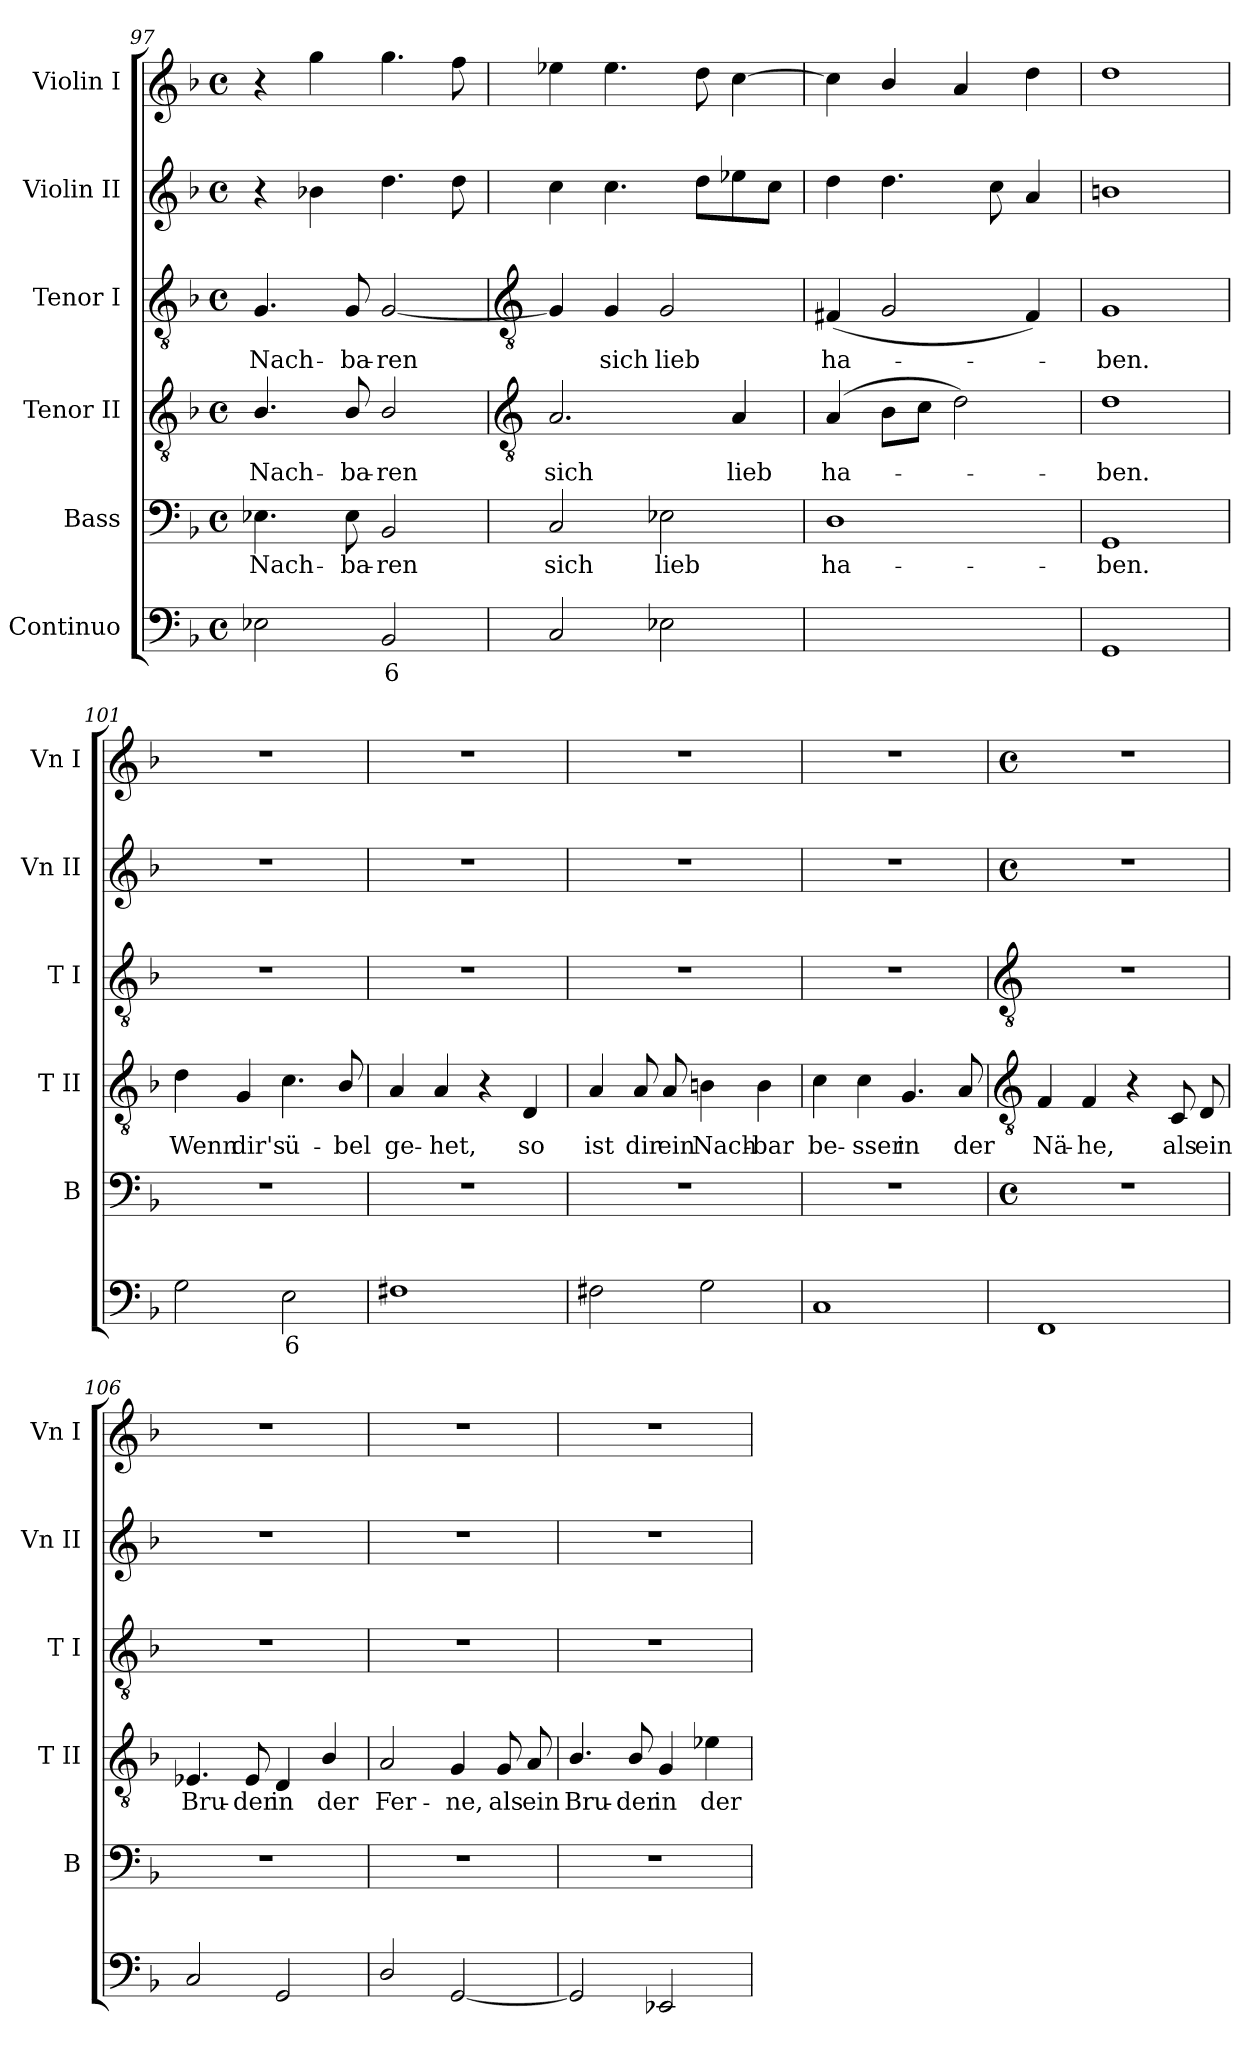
**kern	**text	**text	**kern	**text	**kern	**text	**kern	**text	**kern	**kern
*part6	*part6	*part6	*part5	*part5	*part4	*part4	*part3	*part3	*part2	*part1
*staff6	*staff6	*staff6	*staff5	*staff5	*staff4	*staff4	*staff3	*staff3	*staff2	*staff1
*I"Continuo	*	*	*I"Bass	*	*I"Tenor II	*	*I"Tenor I	*	*I"Violin II	*I"Violin I
*	*	*	*I'B	*	*I'T II	*	*I'T I	*	*I'Vn II	*I'Vn I
*clefF4	*	*	*clefF4	*	*clefGv2	*	*clefGv2	*	*clefG2	*clefG2
*k[b-]	*	*	*k[b-]	*	*k[b-]	*	*k[b-]	*	*k[b-]	*k[b-]
*F:	*	*	*F:	*	*F:	*	*F:	*	*F:	*F:
*M4/4	*	*	*M4/4	*	*M4/4	*	*M4/4	*	*M4/4	*M4/4
*met(c)	*	*	*met(c)	*	*met(c)	*	*met(c)	*	*met(c)	*met(c)
=97	=97	=97	=97	=97	=97	=97	=97	=97	=97	=97
!	!	!	!	!LO:LY:b	!	!LO:LY:b	!	!LO:LY:b	!	!
2E-X	.	.	4.E-X	Nach-	4.B-/	Nach-	4.G	Nach-	4r	4r
.	.	.	.	.	.	.	.	.	4b-X	4gg
!	!	!	!	!LO:LY:b	!	!LO:LY:b	!	!LO:LY:b	!	!
.	.	.	8E-	-ba-	8B-/	-ba-	8G	-ba-	.	.
!	!LO:LY:b	!	!	!LO:LY:b	!	!LO:LY:b	!	!LO:LY:b	!	!
2BB-	6	.	2BB-	-ren	2B-/	-ren	[2G	-ren	4.dd	4.gg
.	.	.	.	.	.	.	.	.	8dd	8ff
!!LO:LB:g=z
=98	=98	=98	=98	=98	=98	=98	=98	=98	=98	=98
*	*	*	*	*	*clefGv2	*	*clefGv2	*	*	*
!	!	!	!	!LO:LY:b	!	!LO:LY:b	!	!	!	!
2C	.	.	2C	sich	2.A	sich	4G]	.	4cc	4ee-X
!	!	!	!	!	!	!	!	!LO:LY:b	!	!
.	.	.	.	.	.	.	4G	sich	4.cc	4.ee-
!	!	!	!	!LO:LY:b	!	!	!	!LO:LY:b	!	!
2E-X	.	.	2E-X	lieb	.	.	2G	lieb	.	.
.	.	.	.	.	.	.	.	.	8ddL	8dd
!	!	!	!	!	!	!LO:LY:b	!	!	!	!
.	.	.	.	.	4A	lieb	.	.	8ee-X	[4cc
.	.	.	.	.	.	.	.	.	8ccJ	.
=99	=99	=99	=99	=99	=99	=99	=99	=99	=99	=99
!	!LO:LY:b	!	!	!LO:LY:b	!	!LO:LY:b	!	!LO:LY:b	!	!
[4Dyy	7	.	1D	ha-	(>4A	ha-	(<4F#X	ha-	4dd	4cc]
!	!LO:LY:b	!LO:LY:b	!	!	!	!	!	!	!	!
4Dyy_	6	4	.	.	8B-L	.	2G	.	4.dd	4b-/
.	.	.	.	.	8cJ	.	.	.	.	.
!	!	!LO:LY:b	!	!	!	!	!	!	!	!
4Dyy_	.	4	.	.	2d)	.	.	.	.	4a
.	.	.	.	.	.	.	.	.	8cc	.
4Dyy]	.	.	.	.	.	.	4F#)	.	4a	4dd
=100	=100	=100	=100	=100	=100	=100	=100	=100	=100	=100
!	!	!	!	!LO:LY:b	!	!LO:LY:b	!	!LO:LY:b	!	!
1GG	.	.	1GG	-ben.	1d	ben.	1G	ben.	1bn	1dd
=101	=101	=101	=101	=101	=101	=101	=101	=101	=101	=101
!	!	!	!	!	!	!LO:LY:b	!	!	!	!
2G	.	.	1r	.	4d	Wenn	1r	.	1r	1r
!	!	!	!	!	!	!LO:LY:b	!	!	!	!
.	.	.	.	.	4G	dir's	.	.	.	.
!	!LO:LY:b	!	!	!	!	!LO:LY:b	!	!	!	!
2E	6	.	.	.	4.c	ü-	.	.	.	.
!	!	!	!	!	!	!LO:LY:b	!	!	!	!
.	.	.	.	.	8B-/	-bel	.	.	.	.
=102	=102	=102	=102	=102	=102	=102	=102	=102	=102	=102
!	!	!	!	!	!	!LO:LY:b	!	!	!	!
1F#X	.	.	1r	.	4A	ge-	1r	.	1r	1r
!	!	!	!	!	!	!LO:LY:b	!	!	!	!
.	.	.	.	.	4A	-het,	.	.	.	.
.	.	.	.	.	4r	.	.	.	.	.
!	!	!	!	!	!	!LO:LY:b	!	!	!	!
.	.	.	.	.	4D	so	.	.	.	.
=103	=103	=103	=103	=103	=103	=103	=103	=103	=103	=103
!	!	!	!	!	!	!LO:LY:b	!	!	!	!
2F#X	.	.	1r	.	4A	ist	1r	.	1r	1r
!	!	!	!	!	!	!LO:LY:b	!	!	!	!
.	.	.	.	.	8A	dir	.	.	.	.
!	!	!	!	!	!	!LO:LY:b	!	!	!	!
.	.	.	.	.	8A	ein	.	.	.	.
!	!	!	!	!	!	!LO:LY:b	!	!	!	!
2G	.	.	.	.	4Bn	Nach-	.	.	.	.
!	!	!	!	!	!	!LO:LY:b	!	!	!	!
.	.	.	.	.	4B	-bar	.	.	.	.
=104	=104	=104	=104	=104	=104	=104	=104	=104	=104	=104
!	!	!	!	!	!	!LO:LY:b	!	!	!	!
1C	.	.	1r	.	4c	be-	1r	.	1r	1r
!	!	!	!	!	!	!LO:LY:b	!	!	!	!
.	.	.	.	.	4c	-sser	.	.	.	.
!	!	!	!	!	!	!LO:LY:b	!	!	!	!
.	.	.	.	.	4.G	in	.	.	.	.
!	!	!	!	!	!	!LO:LY:b	!	!	!	!
.	.	.	.	.	8A	der	.	.	.	.
!!LO:LB:g=z
=105	=105	=105	=105	=105	=105	=105	=105	=105	=105	=105
*	*	*	*	*	*clefGv2	*	*clefGv2	*	*	*
*	*	*	*M4/4	*	*	*	*	*	*M4/4	*M4/4
*	*	*	*met(c)	*	*	*	*	*	*met(c)	*met(c)
!	!	!	!	!	!	!LO:LY:b	!	!	!	!
1FF	.	.	1r	.	4F	Nä-	1r	.	1r	1r
!	!	!	!	!	!	!LO:LY:b	!	!	!	!
.	.	.	.	.	4F	-he,	.	.	.	.
.	.	.	.	.	4r	.	.	.	.	.
!	!	!	!	!	!	!LO:LY:b	!	!	!	!
.	.	.	.	.	8C	als	.	.	.	.
!	!	!	!	!	!	!LO:LY:b	!	!	!	!
.	.	.	.	.	8D	ein	.	.	.	.
=106	=106	=106	=106	=106	=106	=106	=106	=106	=106	=106
!	!	!	!	!	!	!LO:LY:b	!	!	!	!
2C	.	.	1r	.	4.E-X	Bru-	1r	.	1r	1r
!	!	!	!	!	!	!LO:LY:b	!	!	!	!
.	.	.	.	.	8E-	-der	.	.	.	.
!	!	!	!	!	!	!LO:LY:b	!	!	!	!
2GG	.	.	.	.	4D	in	.	.	.	.
!	!	!	!	!	!	!LO:LY:b	!	!	!	!
.	.	.	.	.	4B-/	der	.	.	.	.
=107	=107	=107	=107	=107	=107	=107	=107	=107	=107	=107
!	!	!	!	!	!	!LO:LY:b	!	!	!	!
2D/	.	.	1r	.	2A	Fer-	1r	.	1r	1r
!	!	!	!	!	!	!LO:LY:b	!	!	!	!
[2GG	.	.	.	.	4G	-ne,	.	.	.	.
!	!	!	!	!	!	!LO:LY:b	!	!	!	!
.	.	.	.	.	8G	als	.	.	.	.
!	!	!	!	!	!	!LO:LY:b	!	!	!	!
.	.	.	.	.	8A	ein	.	.	.	.
=108	=108	=108	=108	=108	=108	=108	=108	=108	=108	=108
!	!	!	!	!	!	!LO:LY:b	!	!	!	!
2GG]	.	.	1r	.	4.B-/	Bru-	1r	.	1r	1r
!	!	!	!	!	!	!LO:LY:b	!	!	!	!
.	.	.	.	.	8B-/	-der	.	.	.	.
!	!	!	!	!	!	!LO:LY:b	!	!	!	!
2EE-X	.	.	.	.	4G	in	.	.	.	.
!	!	!	!	!	!	!LO:LY:b	!	!	!	!
.	.	.	.	.	4e-X	der	.	.	.	.
=	=	=	=	=	=	=	=	=	=	=
*-	*-	*-	*-	*-	*-	*-	*-	*-	*-	*-
